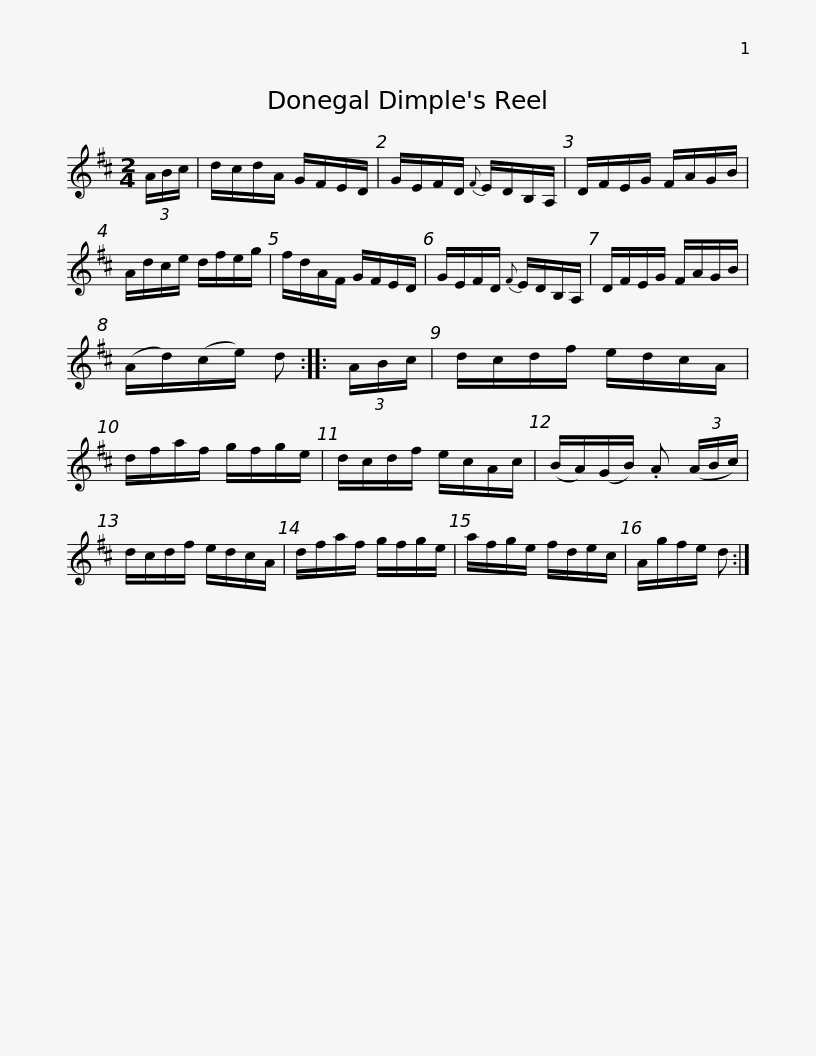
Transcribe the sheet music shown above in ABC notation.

X:1
L:1/8
M:2/4
I:linebreak $
K:D
V:1 treble
V:1
 (3A/B/c/ | d/c/d/A/ G/F/E/D/ | G/E/F/D/{F} E/D/B,/A,/ | D/F/E/G/ F/A/G/B/ | A/d/c/e/ d/f/e/g/ | %5
 f/d/A/F/ G/F/E/D/ |$ G/E/F/D/{F} E/D/B,/A,/ | D/F/E/G/ F/A/G/B/ | (A/d/)(c/e/) d :: (3A/B/c/ | %10
 d/c/d/f/ e/d/c/A/ | d/f/a/f/ g/f/g/e/ |$ d/c/d/f/ e/c/A/c/ | (B/A/)(G/B/) .A (3(A/B/c/) | d/c/d/f/ e/d/c/A/ | %15
 d/f/a/f/ g/f/g/e/ | a/f/g/e/ f/d/e/c/ | A/g/f/e/ d :| %18
